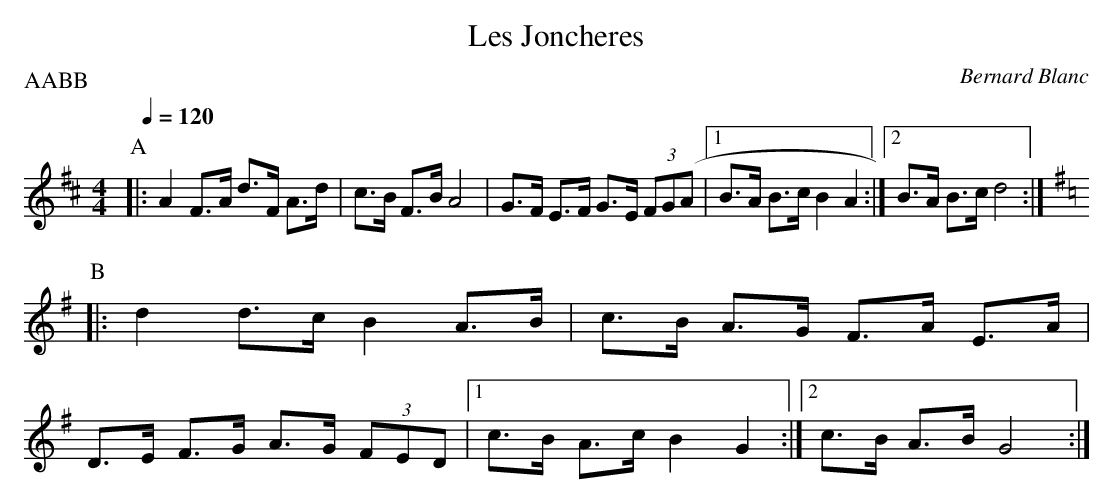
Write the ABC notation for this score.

X:1
T:Les Joncheres
C:Bernard Blanc
Q:1/4=120
M:4/4
P:AABB
K:D
P:A
|:A2 F3/2A/ d3/2F/ A3/2d/ |c3/2B/ F3/2B/ A4 |G3/2F/ E3/2F/ G3/2E/ (3FG(A |1B3/2A/ B3/2c/ B2 A2 :|2B3/2A/ B3/2c/ d4 :|
K:G
P:B
 |:d2 d3/2c/ B2 A3/2B/ |c3/2B/ A3/2G/ F3/2A/ E3/2A/ |
D3/2E/ F3/2G/ A3/2G/ (3FED |1c3/2B/ A3/2c/ B2 G2 :|2c3/2B/ A3/2B/ G4 :|
